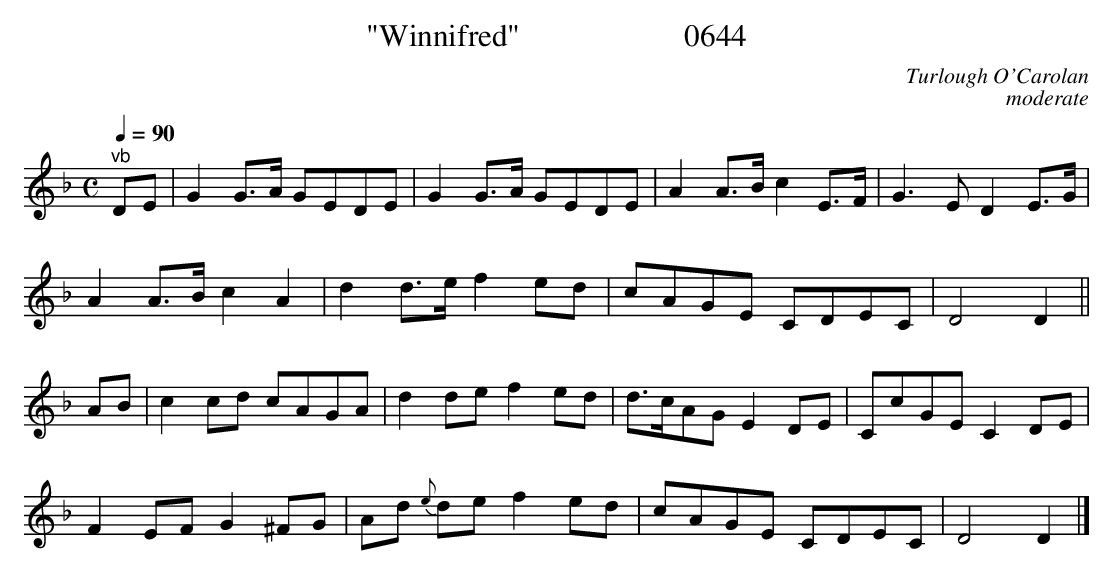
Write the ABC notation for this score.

X:1
T:"Winnifred"                     0644
C:Turlough O'Carolan
C:moderate
Q:1/4=90
M:C
L:1/8
K:F
"^vb"DE|G2G3/2A/2 GEDE|G2G3/2A/2 GEDE|A2A3/2B/2 c2E3/2F/2|G3E D2E3/2G/2|
A2A3/2B/2 c2A2|d2d3/2e/2 f2ed|cAGE CDEC|D4D2||
AB|c2cd cAGA|d2de f2ed|d3/2c/2AG E2DE|CcGE C2DE|
F2EF G2^FG|Ad {e}de f2ed|cAGE CDEC|D4D2|]
